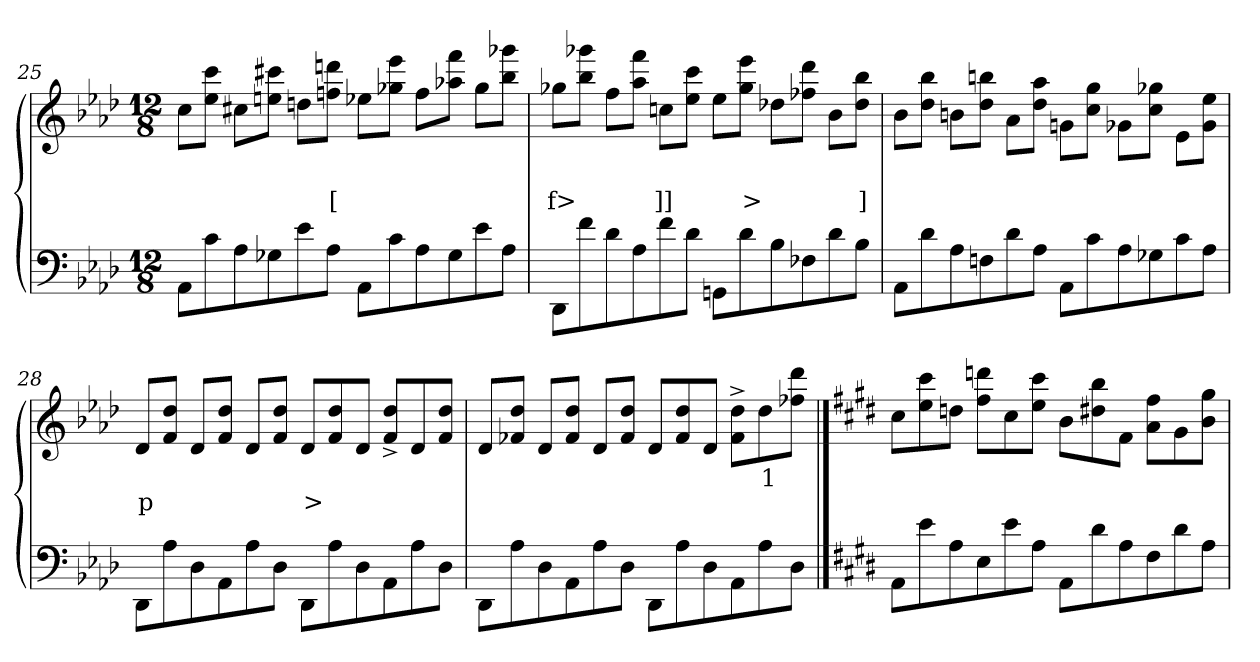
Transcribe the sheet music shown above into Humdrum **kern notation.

**kern	**kern	**text	**text
*part2	*part1	*part1	*part1
*staff2	*staff1	*staff1	*staff1
*clefF4	*clefG2	*	*
*k[b-e-a-d-]	*k[b-e-a-d-]	*	*
*M12/8	*M12/8	*	*
=25	=25	=25	=25
8AA-L	8ccL	.	.
8c	8ccc 8ee-J	.	.
8A-	8cc#XL	.	.
8G-X	8ccc# 8eenJ	.	.
8e-	8ddnL	.	.
8A-J	8dddn 8ffnJ	.	[
8AA-L	8ee-XL	.	.
8c	8eee- 8gg-XJ	.	.
8A-	8ffL	.	.
8G-	8fff 8aa-XJ	.	.
8e-	8gg-L	.	.
8A-J	8ggg- 8bb-J	.	.
=26	=26	=26	=26
8DD-L	8gg-XL	.	f>
8f	8ggg- 8bb-J	.	.
8d-	8ffL	.	.
8A-	8fff 8aa-J	.	.
8f	8ccnL	.	]]
8d-J	8ccc 8ee-J	.	.
8GGnL	8ee-L	.	.
8d-	8eee- 8gg-J	.	>
8B-	8dd-XL	.	.
8F-X	8ddd- 8ff-XJ	.	.
8d-	8b-L	.	.
8B-J	8bb- 8dd-J	.	]
=27	=27	=27	=27
8AA-L	8b-L	.	.
8d-	8bb- 8dd-J	.	.
8A-	8bnL	.	.
8Fn	8bb 8dd-J	.	.
8d-	8a-L	.	.
8A-J	8aa- 8dd-J	.	.
8AA-L	8gnL	.	.
8c	8gg 8ccJ	.	.
8A-	8g-XL	.	.
8G-X	8gg- 8ccJ	.	.
8c	8e-\L	.	.
8A-J	8ee- 8g-J	.	.
=28	=28	=28	=28
8DD-\L	8d-L	.	p
8A-	8dd- 8fJ	.	.
8D-	8d-L	.	.
8AA-	8dd- 8fJ	.	.
8A-	8d-L	.	.
8D-J	8dd- 8fJ	.	.
8DD-\L	8d-L	.	>
8A-	8dd- 8f	.	.
8D-	8d-J	.	.
8AA-	8dd-^> 8f^>L	.	.
8A-	8d-	.	.
8D-J	8dd- 8fJ	.	.
=29	=29	=29	=29
8DD-\L	8d-L	.	.
8A-	8dd- 8f-XJ	.	.
8D-	8d-L	.	.
8AA-	8dd- 8f-J	.	.
8A-	8d-L	.	.
8D-J	8dd- 8f-J	.	.
8DD-\L	8d-L	.	.
8A-	8dd- 8f-	.	.
8D-	8d-J	.	.
8AA-	8dd-^> 8f-^>L	.	.
8A-	8dd-	1	.
8D-J	8ddd- 8ff-J	.	.
==30	==30	==30	==30
*k[f#c#g#d#]	*k[f#c#g#d#]	*	*
8AAL	8cc#L	.	.
8e	8ccc# 8ee	.	.
8A	8ddnJ	.	.
8E	8ddd 8ff#L	.	.
8e	8cc#	.	.
8AJ	8ccc# 8eeJ	.	.
8AAL	8bL	.	.
8d#	8bb 8dd#X	.	.
8A	8f#J	.	.
8F#	8ff# 8aL	.	.
8d#	8g#	.	.
8AJ	8gg# 8bJ	.	.
=	=	=	=
*-	*-	*-	*-
